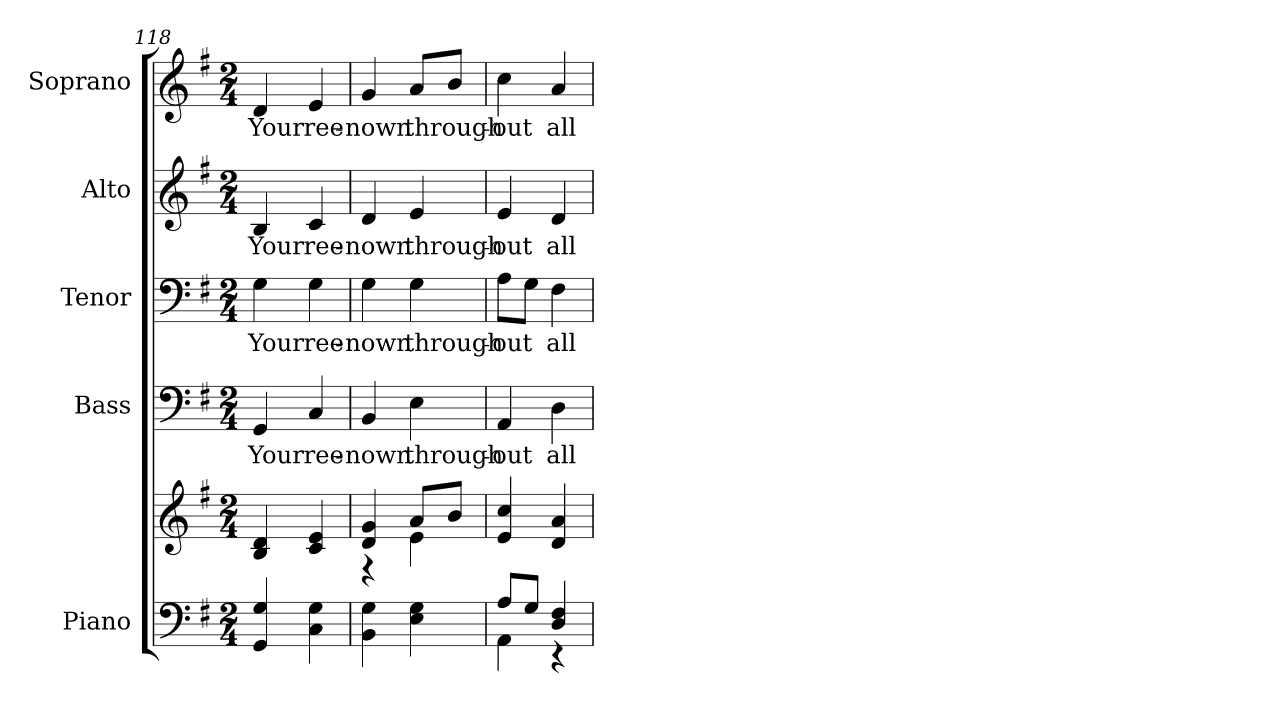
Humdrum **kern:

**kern	**kern	**kern	**text	**kern	**text	**kern	**text	**kern	**text
*part5	*part5	*part4	*part4	*part3	*part3	*part2	*part2	*part1	*part1
*staff6	*staff5	*staff4	*staff4	*staff3	*staff3	*staff2	*staff2	*staff1	*staff1
*I"Piano	*	*I"Bass	*	*I"Tenor	*	*I"Alto	*	*I"Soprano	*
*I'Pno.	*	*I'B.	*	*I'T.	*	*I'A.	*	*I'S.	*
*clefF4	*clefG2	*clefF4	*	*clefF4	*	*clefG2	*	*clefG2	*
*k[f#]	*k[f#]	*k[f#]	*	*k[f#]	*	*k[f#]	*	*k[f#]	*
*G:	*G:	*G:	*	*G:	*	*G:	*	*G:	*
*M2/4	*M2/4	*M2/4	*	*M2/4	*	*M2/4	*	*M2/4	*
=118	=118	=118	=118	=118	=118	=118	=118	=118	=118
!	!	!	!LO:LY:b:color=#000000	!	!	!	!	!	!
!	!	!	!	!	!LO:LY:b:color=#000000	!	!	!	!
!	!	!	!	!	!	!	!LO:LY:b:color=#000000	!	!
!	!	!	!	!	!	!	!	!	!LO:LY:b:color=#000000
4GGi/ 4Gi	4Bi/ 4di	4GGi/	Your	4Gi\	Your	4Bi/	Your	4di/	Your
!	!	!	!LO:LY:b:color=#000000	!	!	!	!	!	!
!	!	!	!	!	!LO:LY:b:color=#000000	!	!	!	!
!	!	!	!	!	!	!	!LO:LY:b:color=#000000	!	!
!	!	!	!	!	!	!	!	!	!LO:LY:b:color=#000000
4Ci\ 4Gi	4ci/ 4ei	4Ci/	ree-	4Gi\	ree-	4ci/	ree-	4ei/	ree-
!!LO:PB:g=z
=119	=119	=119	=119	=119	=119	=119	=119	=119	=119
*	*^	*	*	*	*	*	*	*	*
!	!	!	!	!LO:LY:b:color=#000000	!	!	!	!	!	!
!	!	!	!	!	!	!LO:LY:b:color=#000000	!	!	!	!
!	!	!	!	!	!	!	!	!LO:LY:b:color=#000000	!	!
!	!	!	!	!	!	!	!	!	!	!LO:LY:b:color=#000000
4BBi\ 4Gi	4di/ 4gi	4r	4BBi/	-nown	4Gi\	-nown	4di/	-nown	4gi/	-nown
!	!	!	!	!LO:LY:b:color=#000000	!	!	!	!	!	!
!	!	!	!	!	!	!LO:LY:b:color=#000000	!	!	!	!
!	!	!	!	!	!	!	!	!LO:LY:b:color=#000000	!	!
!	!	!	!	!	!	!	!	!	!	!LO:LY:b:color=#000000
4Ei\ 4Gi	8ai/L	4ei\	4Ei\	through-	4Gi\	through-	4ei/	through-	8ai/L	through-
.	8bi/J	.	.	.	.	.	.	.	8bi/J	.
*	*v	*v	*	*	*	*	*	*	*	*
=120	=120	=120	=120	=120	=120	=120	=120	=120	=120
*^	*	*	*	*	*	*	*	*	*
!	!	!	!	!LO:LY:b:color=#000000	!	!	!	!	!	!
!	!	!	!	!	!	!LO:LY:b:color=#000000	!	!	!	!
!	!	!	!	!	!	!	!	!LO:LY:b:color=#000000	!	!
!	!	!	!	!	!	!	!	!	!	!LO:LY:b:color=#000000
8Ai/L	4AAi\	4ei/ 4cci	4AAi/	-out	8Ai\L	-out	4ei/	-out	4cci\	-out
8Gi/J	.	.	.	.	8Gi\J	.	.	.	.	.
!	!	!	!	!LO:LY:b:color=#000000	!	!	!	!	!	!
!	!	!	!	!	!	!LO:LY:b:color=#000000	!	!	!	!
!	!	!	!	!	!	!	!	!LO:LY:b:color=#000000	!	!
!	!	!	!	!	!	!	!	!	!	!LO:LY:b:color=#000000
4Di/ 4F#i	4r	4di/ 4ai	4Di\	all	4F#i\	all	4di/	all	4ai/	all
*v	*v	*	*	*	*	*	*	*	*	*
=	=	=	=	=	=	=	=	=	=
*-	*-	*-	*-	*-	*-	*-	*-	*-	*-
